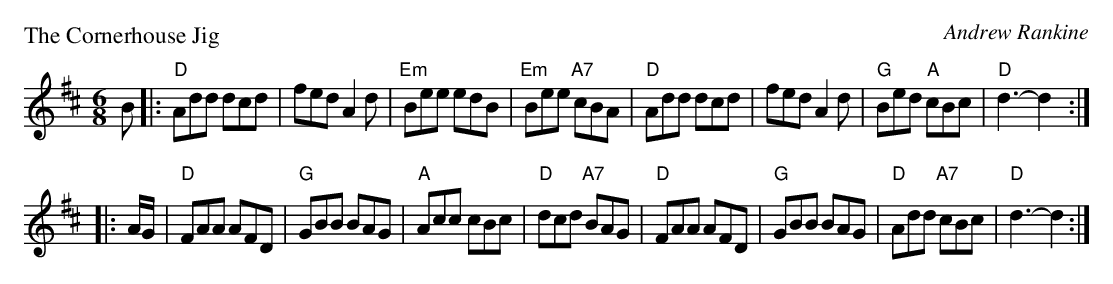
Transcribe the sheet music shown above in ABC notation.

X:1
P: The Cornerhouse Jig
C: Andrew Rankine
M: 6/8
K: D
L: 1/8
B|: "D" Add dcd| fed A2 d| "Em" Bee edB| "Em" Bee "A7" cBA| \
  "D" Add dcd| fed A2 d| "G" Bed "A"cBc| "D" d3-d2 :|
|:A/G/ | "D" FAA AFD| "G"GBB BAG| "A"Acc cBc| \
  "D"dcd "A7"BAG|"D"FAA AFD| "G"GBB BAG| "D"Add "A7"cBc|"D"d3-d2:|
